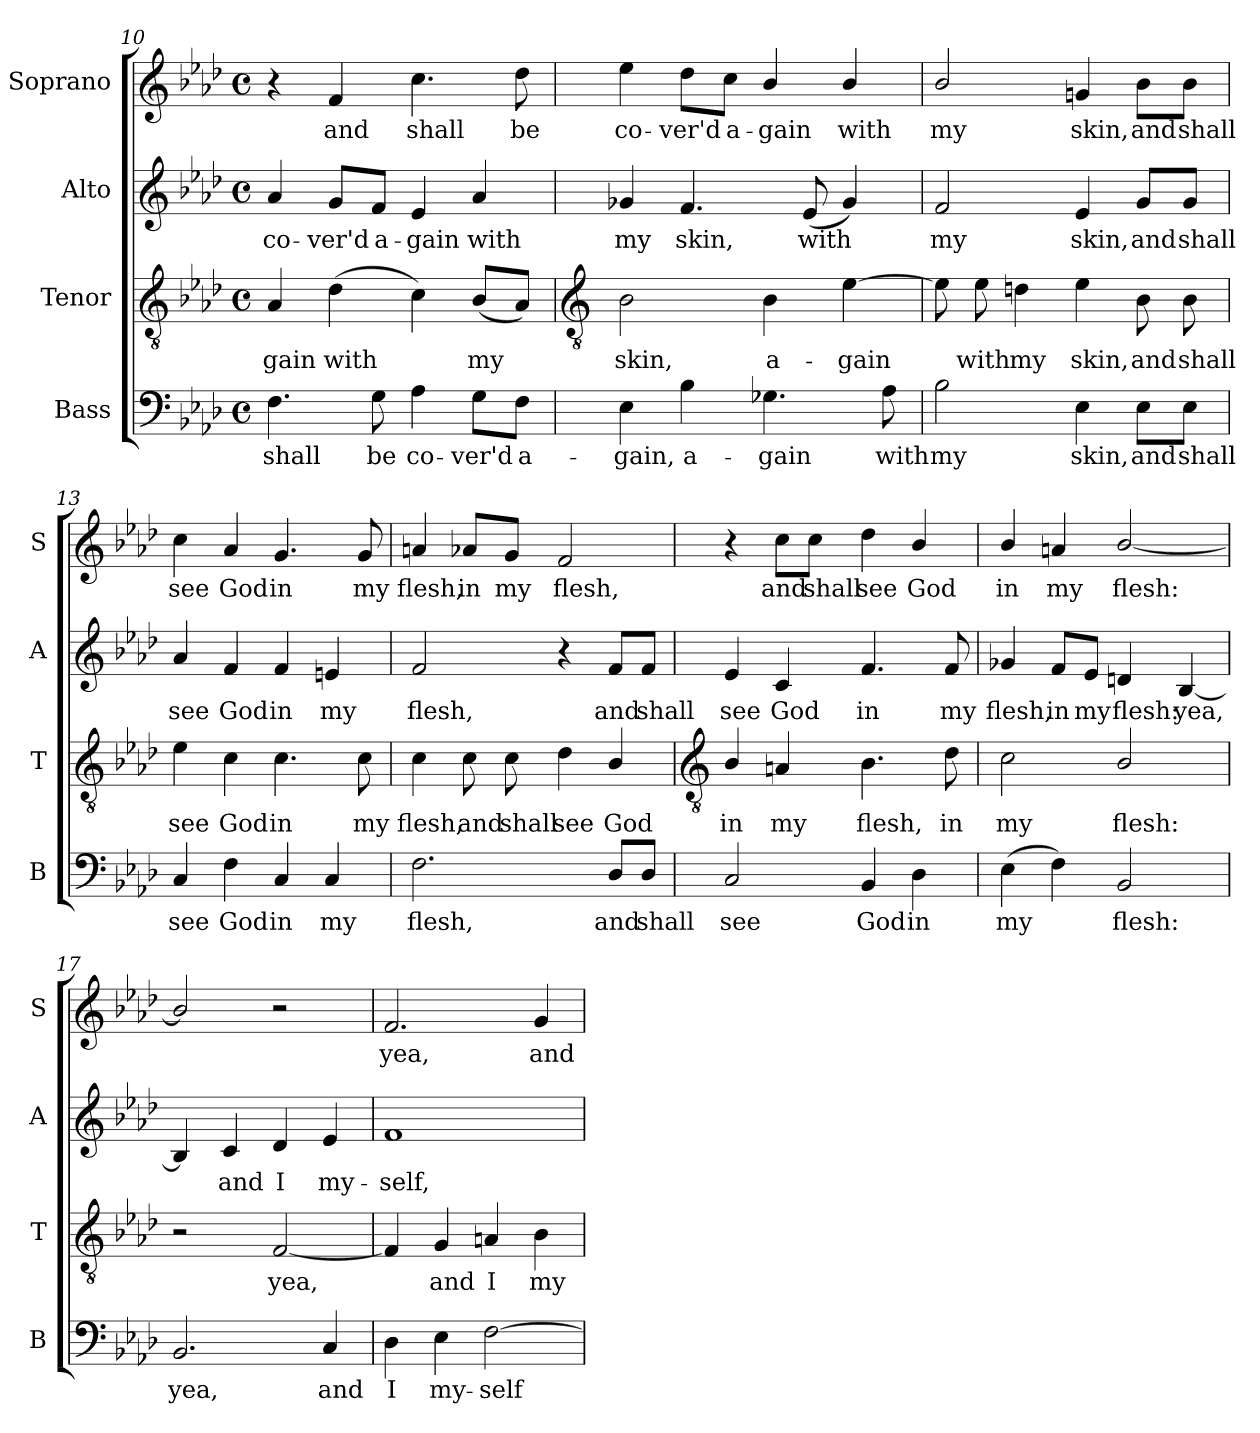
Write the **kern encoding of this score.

**kern	**text	**kern	**text	**kern	**text	**kern	**text
*part4	*part4	*part3	*part3	*part2	*part2	*part1	*part1
*staff4	*staff4	*staff3	*staff3	*staff2	*staff2	*staff1	*staff1
*I"Bass	*	*I"Tenor	*	*I"Alto	*	*I"Soprano	*
*I'B	*	*I'T	*	*I'A	*	*I'S	*
!!LO:PB:g=z
*clefF4	*	*clefGv2	*	*clefG2	*	*clefG2	*
*k[b-e-a-d-]	*	*k[b-e-a-d-]	*	*k[b-e-a-d-]	*	*k[b-e-a-d-]	*
*A-:	*	*A-:	*	*A-:	*	*A-:	*
*M4/4	*	*M4/4	*	*M4/4	*	*M4/4	*
*met(c)	*	*met(c)	*	*met(c)	*	*met(c)	*
=10	=10	=10	=10	=10	=10	=10	=10
!	!LO:LY:b	!	!LO:LY:b	!	!LO:LY:b	!	!
4.F\	shall	4A-/	-gain	4a-/	co-	4r	.
!	!	!	!LO:LY:b	!	!LO:LY:b	!	!LO:LY:b
.	.	(>4d-\	with	8g/L	-ver'd	4f/	and
!	!LO:LY:b	!	!	!	!LO:LY:b	!	!
8G\	be	.	.	8f/J	a-	.	.
!	!LO:LY:b	!	!	!	!LO:LY:b	!	!LO:LY:b
4A-\	co-	4c\)	.	4e-/	-gain	4.cc\	shall
!	!LO:LY:b	!	!LO:LY:b	!	!LO:LY:b	!	!
8G\L	-ver'd	(<8B-/L	my	4a-/	with	.	.
!	!LO:LY:b	!	!	!	!	!	!LO:LY:b
8F\J	a-	8A-/J)	.	.	.	8dd-\	be
!!LO:LB:g=z
=11	=11	=11	=11	=11	=11	=11	=11
*	*	*clefGv2	*	*	*	*	*
!	!LO:LY:b	!	!LO:LY:b	!	!LO:LY:b	!	!LO:LY:b
4E-\	-gain,	2B-\	skin,	4g-X/	my	4ee-\	co-
!	!LO:LY:b	!	!	!	!LO:LY:b	!	!LO:LY:b
4B-\	a-	.	.	4.f/	skin,	8dd-\L	-ver'd
!	!	!	!	!	!	!	!LO:LY:b
.	.	.	.	.	.	8cc\J	a-
!	!LO:LY:b	!	!LO:LY:b	!	!	!	!LO:LY:b
4.G-X\	-gain	4B-\	a-	.	.	4b-/	-gain
!	!	!	!	!	!LO:LY:b	!	!
.	.	.	.	(<8e-/	with	.	.
!	!	!	!LO:LY:b	!	!	!	!LO:LY:b
.	.	[4e-\	-gain	4g-/)	.	4b-/	with
!	!LO:LY:b	!	!	!	!	!	!
8A-\	with	.	.	.	.	.	.
=12	=12	=12	=12	=12	=12	=12	=12
!	!LO:LY:b	!	!	!	!LO:LY:b	!	!LO:LY:b
2B-\	my	8e-\]	.	2f/	my	2b-/	my
!	!	!	!LO:LY:b	!	!	!	!
.	.	8e-\	with	.	.	.	.
!	!	!	!LO:LY:b	!	!	!	!
.	.	4dn\	my	.	.	.	.
!	!LO:LY:b	!	!LO:LY:b	!	!LO:LY:b	!	!LO:LY:b
4E-\	skin,	4e-\	skin,	4e-/	skin,	4gn/	skin,
!	!LO:LY:b	!	!LO:LY:b	!	!LO:LY:b	!	!LO:LY:b
8E-\L	and	8B-\	and	8g/L	and	8b-\L	and
!	!LO:LY:b	!	!LO:LY:b	!	!LO:LY:b	!	!LO:LY:b
8E-\J	shall	8B-\	shall	8g/J	shall	8b-\J	shall
=13	=13	=13	=13	=13	=13	=13	=13
!	!LO:LY:b	!	!LO:LY:b	!	!LO:LY:b	!	!LO:LY:b
4C/	see	4e-\	see	4a-/	see	4cc\	see
!	!LO:LY:b	!	!LO:LY:b	!	!LO:LY:b	!	!LO:LY:b
4F\	God	4c\	God	4f/	God	4a-/	God
!	!LO:LY:b	!	!LO:LY:b	!	!LO:LY:b	!	!LO:LY:b
4C/	in	4.c\	in	4f/	in	4.g/	in
!	!LO:LY:b	!	!	!	!LO:LY:b	!	!
4C/	my	.	.	4en/	my	.	.
!	!	!	!LO:LY:b	!	!	!	!LO:LY:b
.	.	8c\	my	.	.	8g/	my
!!LO:LB:g=z
=14	=14	=14	=14	=14	=14	=14	=14
!	!LO:LY:b	!	!LO:LY:b	!	!LO:LY:b	!	!LO:LY:b
2.F\	flesh,	4c\	flesh,	2f/	flesh,	4an/	flesh,
!	!	!	!LO:LY:b	!	!	!	!LO:LY:b
.	.	8c\	and	.	.	8a-X/L	in
!	!	!	!LO:LY:b	!	!	!	!LO:LY:b
.	.	8c\	shall	.	.	8g/J	my
!	!	!	!LO:LY:b	!	!	!	!LO:LY:b
.	.	4d-\	see	4r	.	2f/	flesh,
!	!LO:LY:b	!	!LO:LY:b	!	!LO:LY:b	!	!
8D-/L	and	4B-/	God	8f/L	and	.	.
!	!LO:LY:b	!	!	!	!LO:LY:b	!	!
8D-/J	shall	.	.	8f/J	shall	.	.
!!LO:PB:g=z
=15	=15	=15	=15	=15	=15	=15	=15
*	*	*clefGv2	*	*	*	*	*
!	!LO:LY:b	!	!LO:LY:b	!	!LO:LY:b	!	!
2C/	see	4B-/	in	4e-/	see	4r	.
!	!	!	!LO:LY:b	!	!LO:LY:b	!	!LO:LY:b
.	.	4An/	my	4c/	God	8cc\L	and
!	!	!	!	!	!	!	!LO:LY:b
.	.	.	.	.	.	8cc\J	shall
!	!LO:LY:b	!	!LO:LY:b	!	!LO:LY:b	!	!LO:LY:b
4BB-/	God	4.B-\	flesh,	4.f/	in	4dd-\	see
!	!LO:LY:b	!	!	!	!	!	!LO:LY:b
4D-\	in	.	.	.	.	4b-/	God
!	!	!	!LO:LY:b	!	!LO:LY:b	!	!
.	.	8d-\	in	8f/	my	.	.
=16	=16	=16	=16	=16	=16	=16	=16
!	!LO:LY:b	!	!LO:LY:b	!	!LO:LY:b	!	!LO:LY:b
(>4E-\	my	2c\	my	4g-X/	flesh,	4b-/	in
!	!	!	!	!	!LO:LY:b	!	!LO:LY:b
4F\)	.	.	.	8f/L	in	4an/	my
!	!	!	!	!	!LO:LY:b	!	!
.	.	.	.	8e-/J	my	.	.
!	!LO:LY:b	!	!LO:LY:b	!	!LO:LY:b	!	!LO:LY:b
2BB-/	flesh:	2B-/	flesh:	4dn/	flesh:	[2b-/	flesh:
!	!	!	!	!	!LO:LY:b	!	!
.	.	.	.	[4B-/	yea,	.	.
=17	=17	=17	=17	=17	=17	=17	=17
!	!LO:LY:b	!	!	!	!	!	!
2.BB-/	yea,	2r	.	4B-/]	.	2b-/]	.
!	!	!	!	!	!LO:LY:b	!	!
.	.	.	.	4c/	and	.	.
!	!	!	!LO:LY:b	!	!LO:LY:b	!	!
.	.	[2F/	yea,	4d-/	I	2r	.
!	!LO:LY:b	!	!	!	!LO:LY:b	!	!
4C/	and	.	.	4e-/	my-	.	.
=18	=18	=18	=18	=18	=18	=18	=18
!	!LO:LY:b	!	!	!	!LO:LY:b	!	!LO:LY:b
4D-\	I	4F/]	.	1f	-self,	2.f/	yea,
!	!LO:LY:b	!	!LO:LY:b	!	!	!	!
4E-\	my-	4G/	and	.	.	.	.
!	!LO:LY:b	!	!LO:LY:b	!	!	!	!
[2F\	-self	4An/	I	.	.	.	.
!	!	!	!LO:LY:b	!	!	!	!LO:LY:b
.	.	4B-\	my-	.	.	4g/	and
=	=	=	=	=	=	=	=
*-	*-	*-	*-	*-	*-	*-	*-
